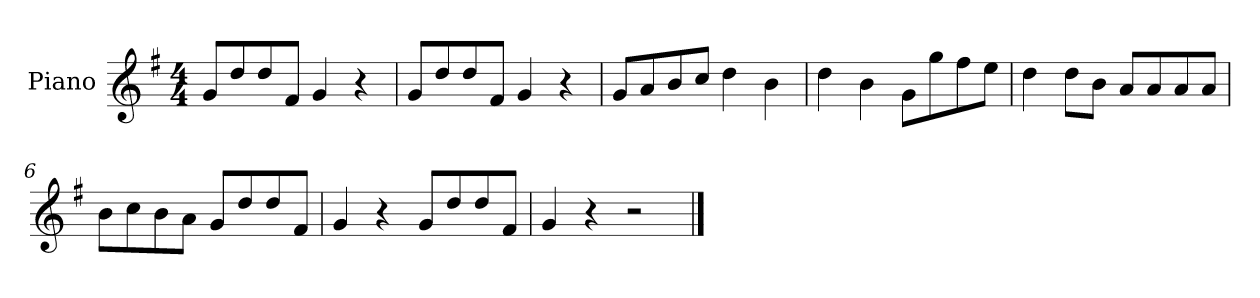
**kern
*part1
*staff1
*I"Piano
*I'P-no
*clefG2
*k[f#]
*M4/4
*MM90
=1
8g/L
8dd/
8dd/
8f#/J
4g/
4r
=2
8g/L
8dd/
8dd/
8f#/J
4g/
4r
=3
8g/L
8a/
8b/
8cc/J
4dd\
4b\
=4
4dd\
4b\
8g\L
8gg\
8ff#\
8ee\J
=5
4dd\
8dd\L
8b\J
8a/L
8a/
8a/
8a/J
=6
8b\L
8cc\
8b\
8a\J
8g/L
8dd/
8dd/
8f#/J
!!LO:LB:g=z
=7
4g/
4r
8g/L
8dd/
8dd/
8f#/J
=8
4g/
4r
2r
==
*-
